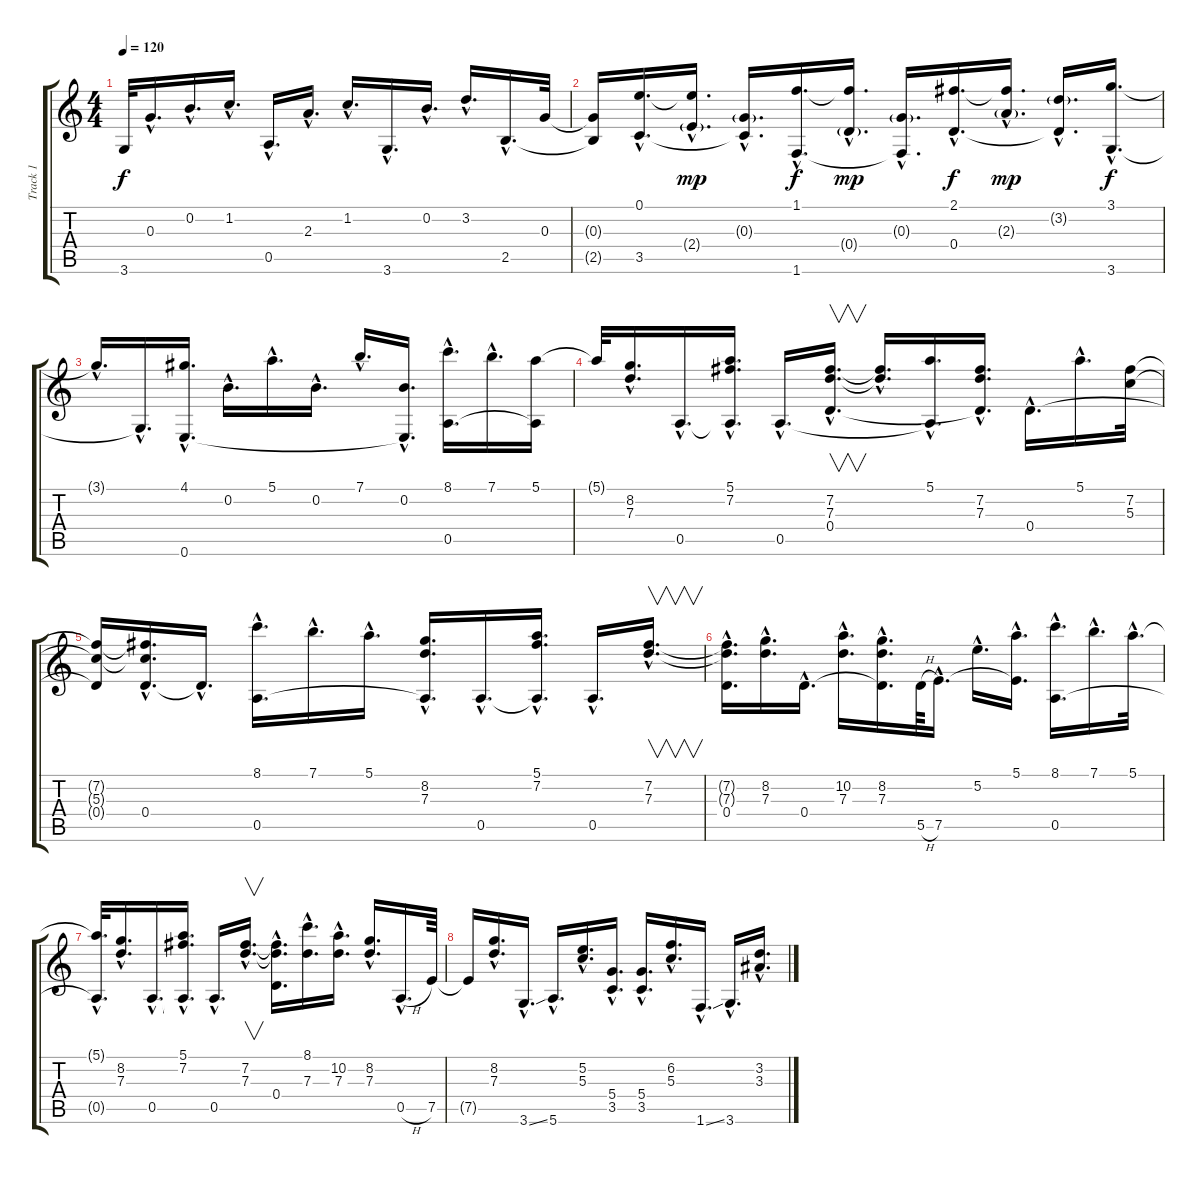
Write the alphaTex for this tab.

\track ("Track 1" "Track 1") {instrument acousticguitarnylon}
\staff {score tabs}
\tuning (E4 B3 G3 D3 A2 E2) {hide}
\ts (4 4)
\tempo 120
\clef g2
\ks c
3.6{t}.32{dy f} 0.3{hac}.16{d} 0.2{hac}.16{d} 1.2{hac}.16{d} 0.5{hac}.16{d} 2.3{hac}.16{d} 1.2{hac}.16{d} 3.6{hac}.16{d} 0.2{hac}.16{d} 3.2{hac}.16{d} 2.5{hac}.16{d} 0.3.32 |
(0.3{t} 2.5{t}).16 (0.1{hac} 3.5{hac}).16{d} (0.1{hac t} 2.4{g hac}).16{d dy mp} (0.3{g hac} 3.5{hac t}).16{d} (1.1{hac} 1.6{hac}).16{d dy f} (1.1{hac t} 0.4{g hac}).16{d dy mp} (0.3{g hac} 1.6{hac t}).16{d} (2.1{hac} 0.4{hac}).16{d dy f} (2.1{hac t} 2.3{g hac}).16{d dy mp} (3.2{g hac} 0.4{hac t}).16{d} (3.1{hac} 3.6{hac}).16{d dy f} |
3.1{hac t}.16{d} 3.6{hac t}.16{d} (4.1{hac} 0.6{hac}).16{d} 0.2{hac}.16{d} 5.1{hac}.16{d} 0.2{hac}.16{d} 7.1{hac}.16{d} (0.2{hac} 0.6{hac t}).16{d} (8.1{hac} 0.5{hac}).16{d} 7.1{hac}.16{d} (5.1 0.5{t}).16 |
5.1{t}.32 (8.2{hac} 7.3{hac}).16{d} 0.5{hac}.16{d} (5.1{hac} 7.2{hac} 0.5{hac t}).16{d} 0.5{hac}.16{d} (7.2{hac} 7.3{hac} 0.4{hac}).16{v d} (7.2{hac t} 7.3{hac t}).16{d} (5.1{hac} 0.5{hac t}).16{d} (7.2{hac} 7.3{hac} 0.4{hac t}).16{d} 0.4{hac}.16{d} 5.1{hac}.16{d} (7.2 5.3).32 |
(7.2{t} 5.3{t} 0.4{t}).16 (7.2{hac t} 5.3{hac t} 0.4{hac}).16{d} 0.4{hac t}.16{d} (8.1{hac} 0.5{hac}).16{d} 7.1{hac}.16{d} 5.1{hac}.16{d} (8.2{hac} 7.3{hac} 0.5{hac t}).16{d} 0.5{hac}.16{d} (5.1{hac} 7.2{hac} 0.5{hac t}).16{d} 0.5{hac}.16{d} (7.2{hac} 7.3{hac}).16{v d} |
(7.2{hac t} 7.3{hac t} 0.4{hac}).16{d} (8.2{hac} 7.3{hac}).16{d} 0.4{hac}.16{d} (10.2{hac} 7.3{hac}).16{d} (8.2{hac} 7.3{hac} 0.4{hac t}).16{d} 5.5{h}.64 7.5{hac}.16{d} 5.2{hac}.16{d} (5.1{hac} 7.5{hac t}).16{d} (8.1{hac} 0.5{hac}).16{d} 7.1{hac}.16{d} 5.1{hac}.32{d} |
(5.1{hac t} 0.5{hac t}).32{d} (8.2{hac} 7.3{hac}).16{d} 0.5{hac}.16{d} (5.1{hac} 7.2{hac} 0.5{hac t}).16{d} 0.5{hac}.16{d} (7.2{hac} 7.3{hac}).16{v d} (7.2{hac t} 7.3{hac t} 0.4{hac}).16{d} (8.1{hac} 7.3{hac}).16{d} (10.2{hac} 7.3{hac}).16{d} (8.2{hac} 7.3{hac}).16{d} 0.5{h hac}.16{d} 7.5.64 |
7.5{t}.16 (8.2{hac} 7.3{hac}).16{d} 3.6{ss hac}.16{d} 5.6{hac}.16{d} (5.2{hac} 5.3{hac}).16{d} (5.4{hac} 3.5{hac}).16{d} (5.4{hac} 3.5{hac}).16{d} (6.2{hac} 5.3{hac}).16{d} 1.6{ss hac}.16{d} 3.6{hac}.16{d} (3.2{hac} 3.3{hac}).16{d}
